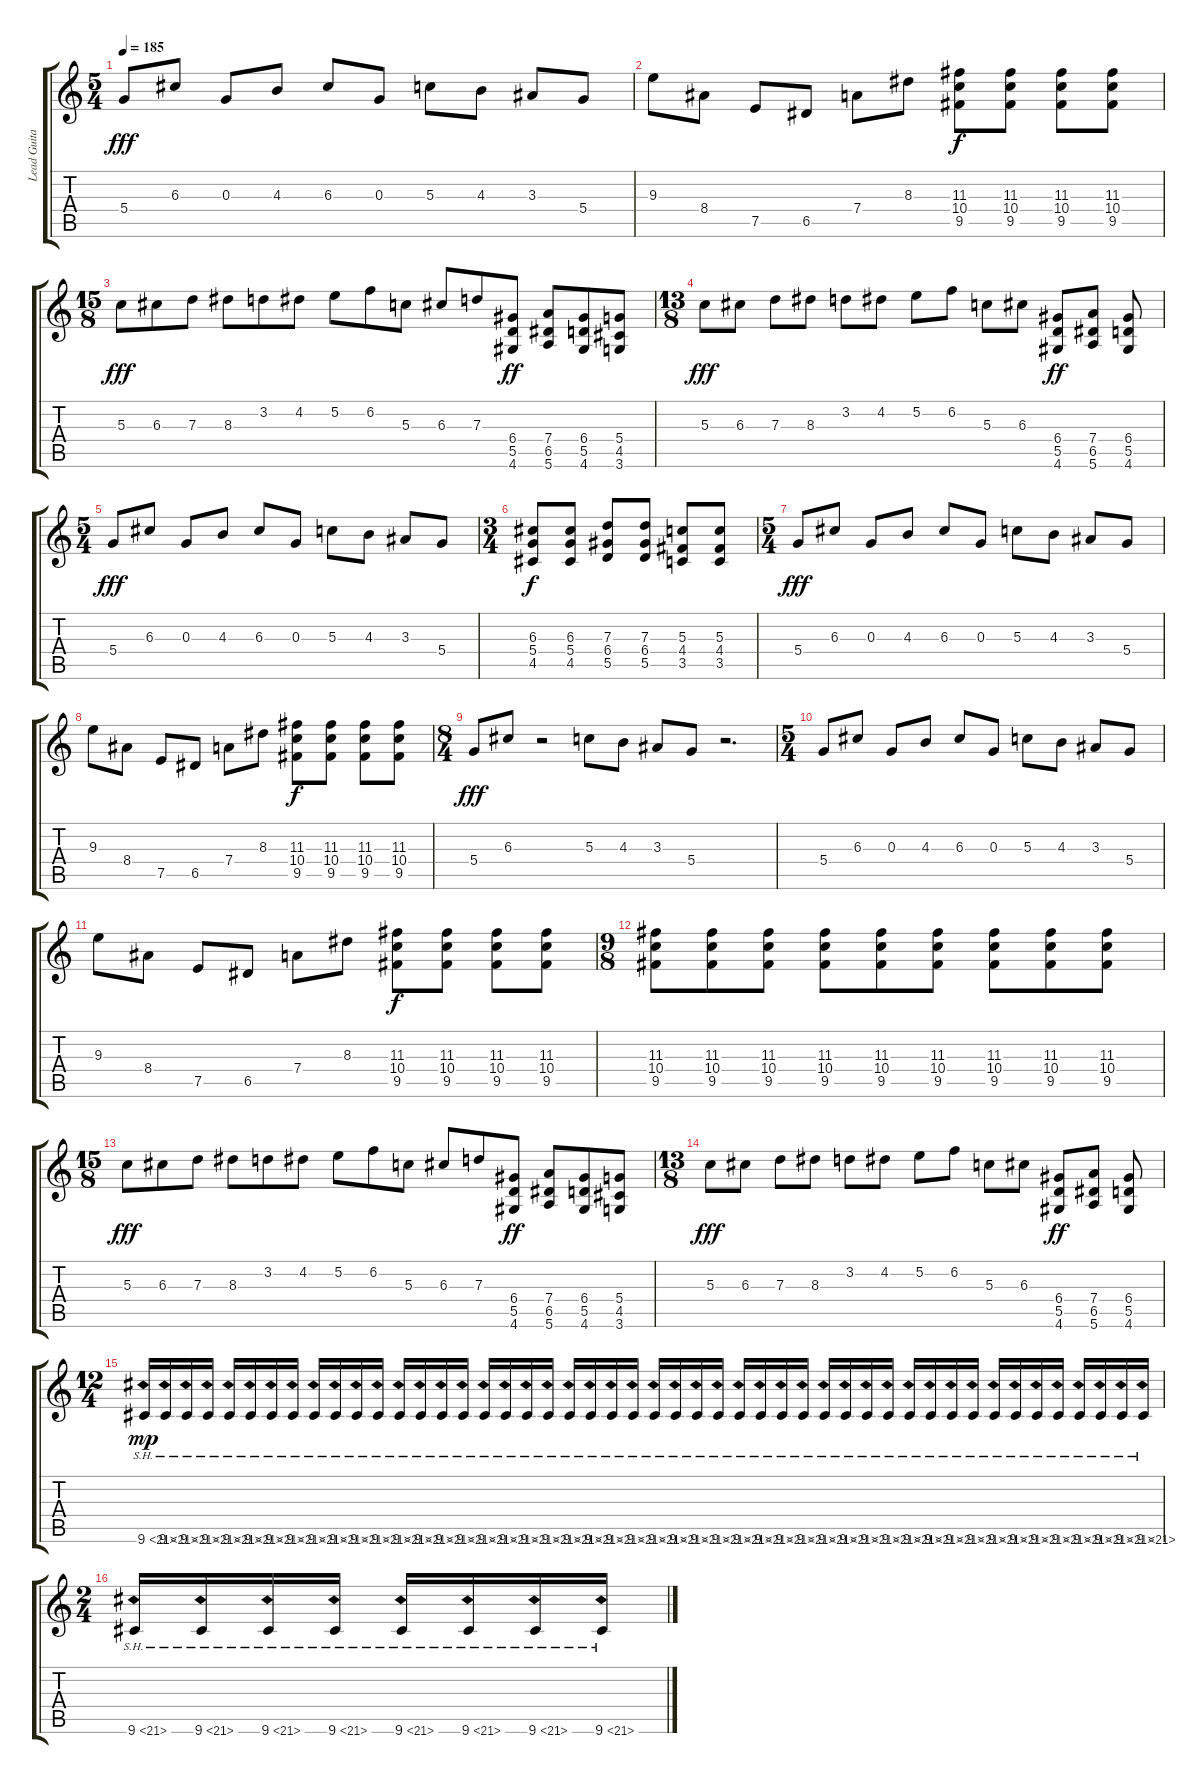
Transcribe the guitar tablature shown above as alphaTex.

\track ("Lead Guitare" "Lead Guita") {instrument distortionguitar}
\staff {score tabs}
\tuning (E4 B3 G3 D3 A2 E2) {hide}
\ts (5 4)
\tempo 185
\clef g2
\ks c
5.4.8{dy fff} 6.3.8 0.3.8 4.3.8 6.3.8 0.3.8 5.3.8 4.3.8 3.3.8 5.4.8 |
9.3.8 8.4.8 7.5.8 6.5.8 7.4.8 8.3.8 (11.3 10.4 9.5).8{dy f} (11.3 10.4 9.5).8 (11.3 10.4 9.5).8 (11.3 10.4 9.5).8 |
\ts (15 8)
5.3.8{dy fff} 6.3.8 7.3.8 8.3.8 3.2.8 4.2.8 5.2.8 6.2.8 5.3.8 6.3.8 7.3.8 (6.4 5.5 4.6).8{dy ff} (7.4 6.5 5.6).8 (6.4 5.5 4.6).8 (5.4 4.5 3.6).8 |
\ts (13 8)
5.3.8{dy fff} 6.3.8 7.3.8 8.3.8 3.2.8 4.2.8 5.2.8 6.2.8 5.3.8 6.3.8 (6.4 5.5 4.6).8{dy ff} (7.4 6.5 5.6).8 (6.4 5.5 4.6).8 |
\ts (5 4)
5.4.8{dy fff} 6.3.8 0.3.8 4.3.8 6.3.8 0.3.8 5.3.8 4.3.8 3.3.8 5.4.8 |
\ts (3 4)
(6.3 5.4 4.5).8{dy f} (6.3 5.4 4.5).8 (7.3 6.4 5.5).8 (7.3 6.4 5.5).8 (5.3 4.4 3.5).8 (5.3 4.4 3.5).8 |
\ts (5 4)
5.4.8{dy fff} 6.3.8 0.3.8 4.3.8 6.3.8 0.3.8 5.3.8 4.3.8 3.3.8 5.4.8 |
9.3.8 8.4.8 7.5.8 6.5.8 7.4.8 8.3.8 (11.3 10.4 9.5).8{dy f} (11.3 10.4 9.5).8 (11.3 10.4 9.5).8 (11.3 10.4 9.5).8 |
\ts (8 4)
5.4.8{dy fff} 6.3.8 r.2 5.3.8 4.3.8 3.3.8 5.4.8 r.2{d} |
\ts (5 4)
5.4.8 6.3.8 0.3.8 4.3.8 6.3.8 0.3.8 5.3.8 4.3.8 3.3.8 5.4.8 |
9.3.8 8.4.8 7.5.8 6.5.8 7.4.8 8.3.8 (11.3 10.4 9.5).8{dy f} (11.3 10.4 9.5).8 (11.3 10.4 9.5).8 (11.3 10.4 9.5).8 |
\ts (9 8)
(11.3 10.4 9.5).8 (11.3 10.4 9.5).8 (11.3 10.4 9.5).8 (11.3 10.4 9.5).8 (11.3 10.4 9.5).8 (11.3 10.4 9.5).8 (11.3 10.4 9.5).8 (11.3 10.4 9.5).8 (11.3 10.4 9.5).8 |
\ts (15 8)
5.3.8{dy fff} 6.3.8 7.3.8 8.3.8 3.2.8 4.2.8 5.2.8 6.2.8 5.3.8 6.3.8 7.3.8 (6.4 5.5 4.6).8{dy ff} (7.4 6.5 5.6).8 (6.4 5.5 4.6).8 (5.4 4.5 3.6).8 |
\ts (13 8)
5.3.8{dy fff} 6.3.8 7.3.8 8.3.8 3.2.8 4.2.8 5.2.8 6.2.8 5.3.8 6.3.8 (6.4 5.5 4.6).8{dy ff} (7.4 6.5 5.6).8 (6.4 5.5 4.6).8 |
\ts (12 4)
9.6{sh 12}.16{dy mp} 9.6{sh 12}.16 9.6{sh 12}.16 9.6{sh 12}.16 9.6{sh 12}.16 9.6{sh 12}.16 9.6{sh 12}.16 9.6{sh 12}.16 9.6{sh 12}.16 9.6{sh 12}.16 9.6{sh 12}.16 9.6{sh 12}.16 9.6{sh 12}.16 9.6{sh 12}.16 9.6{sh 12}.16 9.6{sh 12}.16 9.6{sh 12}.16 9.6{sh 12}.16 9.6{sh 12}.16 9.6{sh 12}.16 9.6{sh 12}.16 9.6{sh 12}.16 9.6{sh 12}.16 9.6{sh 12}.16 9.6{sh 12}.16 9.6{sh 12}.16 9.6{sh 12}.16 9.6{sh 12}.16 9.6{sh 12}.16 9.6{sh 12}.16 9.6{sh 12}.16 9.6{sh 12}.16 9.6{sh 12}.16 9.6{sh 12}.16 9.6{sh 12}.16 9.6{sh 12}.16 9.6{sh 12}.16 9.6{sh 12}.16 9.6{sh 12}.16 9.6{sh 12}.16 9.6{sh 12}.16 9.6{sh 12}.16 9.6{sh 12}.16 9.6{sh 12}.16 9.6{sh 12}.16 9.6{sh 12}.16 9.6{sh 12}.16 9.6{sh 12}.16 |
\ts (2 4)
9.6{sh 12}.16 9.6{sh 12}.16 9.6{sh 12}.16 9.6{sh 12}.16 9.6{sh 12}.16 9.6{sh 12}.16 9.6{sh 12}.16 9.6{sh 12}.16
